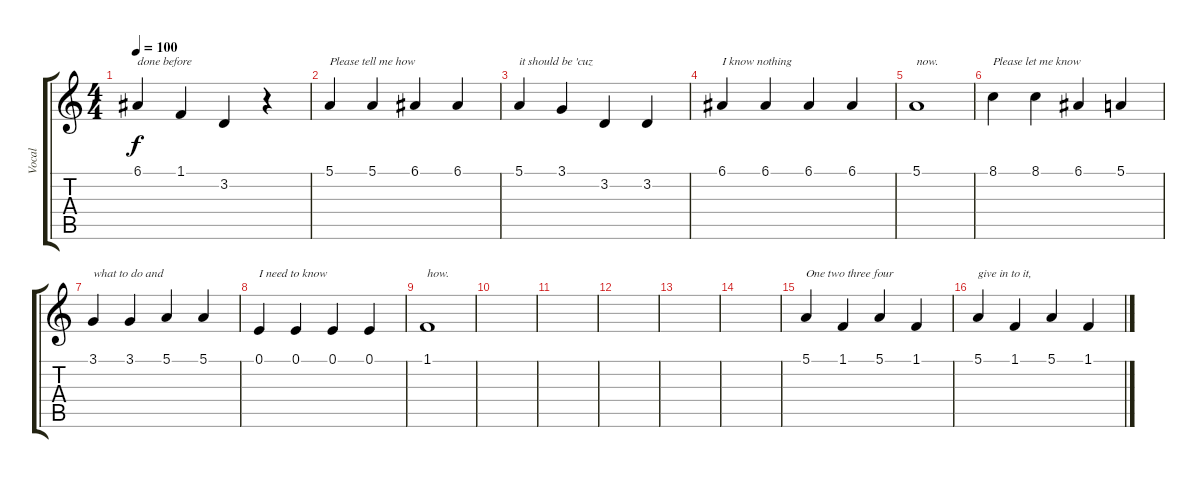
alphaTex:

\track ("Vocal" "Vocal") {instrument tenorsax}
\staff {score tabs}
\tuning (E4 B3 G3 D3 A2 E2) {hide}
\ts (4 4)
\tempo 100
\clef g2
\ks c
6.1.4{txt "done before" dy f} 1.1.4 3.2.4 r.4 |
5.1.4{txt "Please tell me how"} 5.1.4 6.1.4 6.1.4 |
5.1.4{txt "it should be 'cuz"} 3.1.4 3.2.4 3.2.4 |
6.1.4{txt "I know nothing"} 6.1.4 6.1.4 6.1.4 |
5.1.1{txt "now."} |
8.1.4{txt "Please let me know"} 8.1.4 6.1.4 5.1.4 |
3.1.4{txt "what to do and"} 3.1.4 5.1.4 5.1.4 |
0.1.4{txt "I need to know"} 0.1.4 0.1.4 0.1.4 |
1.1.1{txt "how."} |
|
|
|
|
|
5.1.4{txt "One two three four"} 1.1.4 5.1.4 1.1.4 |
5.1.4{txt "give in to it,"} 1.1.4 5.1.4 1.1.4
